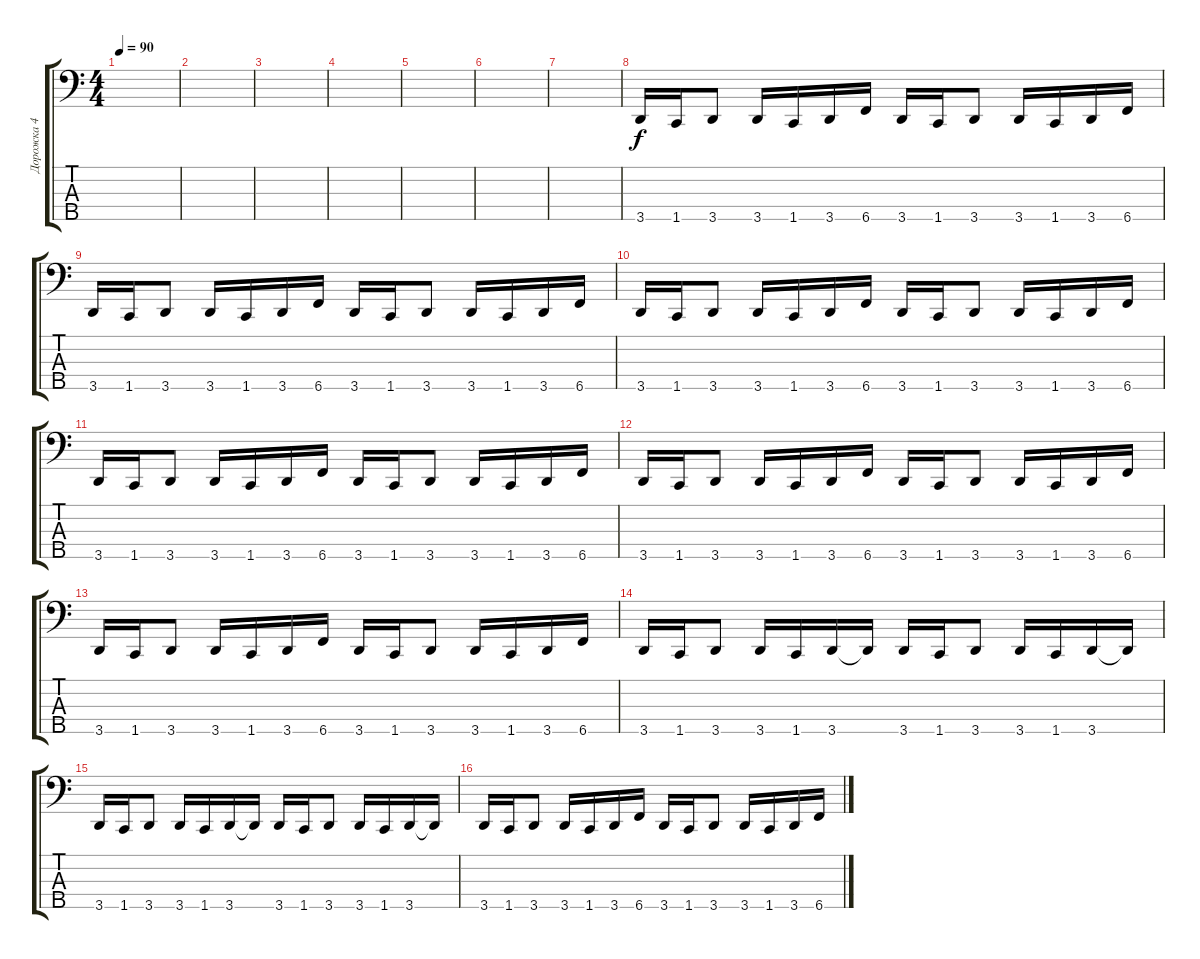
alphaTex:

\track ("Дорожка 4" "Дорожка 4") {instrument electricbasspick}
\staff {score tabs}
\tuning (G2 D2 A1 D1 B0) {hide}
\ts (4 4)
\tempo 90
\clef f4
\ks c
|
|
|
|
|
|
|
3.5.16 1.5.16 3.5.8 3.5.16 1.5.16 3.5.16 6.5.16 3.5.16 1.5.16 3.5.8 3.5.16 1.5.16 3.5.16 6.5.16 |
3.5.16 1.5.16 3.5.8 3.5.16 1.5.16 3.5.16 6.5.16 3.5.16 1.5.16 3.5.8 3.5.16 1.5.16 3.5.16 6.5.16 |
3.5.16 1.5.16 3.5.8 3.5.16 1.5.16 3.5.16 6.5.16 3.5.16 1.5.16 3.5.8 3.5.16 1.5.16 3.5.16 6.5.16 |
3.5.16 1.5.16 3.5.8 3.5.16 1.5.16 3.5.16 6.5.16 3.5.16 1.5.16 3.5.8 3.5.16 1.5.16 3.5.16 6.5.16 |
3.5.16 1.5.16 3.5.8 3.5.16 1.5.16 3.5.16 6.5.16 3.5.16 1.5.16 3.5.8 3.5.16 1.5.16 3.5.16 6.5.16 |
3.5.16 1.5.16 3.5.8 3.5.16 1.5.16 3.5.16 6.5.16 3.5.16 1.5.16 3.5.8 3.5.16 1.5.16 3.5.16 6.5.16 |
3.5.16 1.5.16 3.5.8 3.5.16 1.5.16 3.5.16 3.5{t}.16 3.5.16 1.5.16 3.5.8 3.5.16 1.5.16 3.5.16 3.5{t}.16 |
3.5.16 1.5.16 3.5.8 3.5.16 1.5.16 3.5.16 3.5{t}.16 3.5.16 1.5.16 3.5.8 3.5.16 1.5.16 3.5.16 3.5{t}.16 |
3.5.16{instrument lead2sawtooth} 1.5.16 3.5.8 3.5.16 1.5.16 3.5.16 6.5.16 3.5.16 1.5.16 3.5.8 3.5.16 1.5.16 3.5.16 6.5.16
